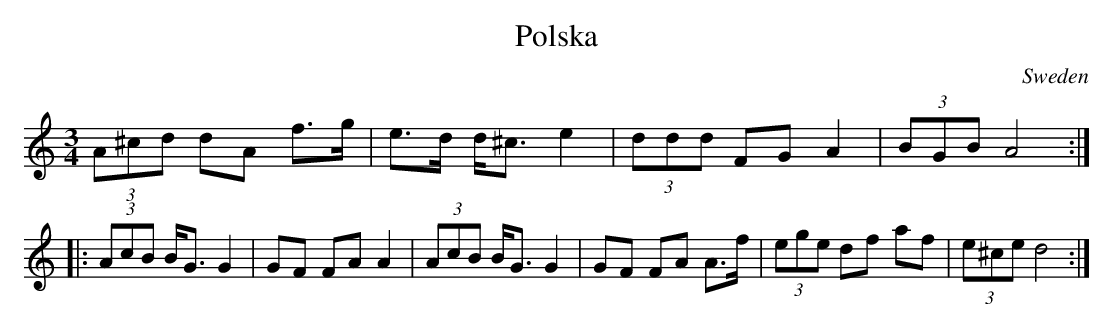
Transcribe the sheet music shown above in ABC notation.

X:1
T:Polska
M:3/4
O:Sweden
K:A minor
(3A^cd dA f>g|e>d d<^c e2|(3ddd FG A2|(3BGB A4::
(3AcB B<G G2|GF FA A2|(3AcB B<G G2|GF FA A>f|\
(3ege df af|(3e^ce d4:|
